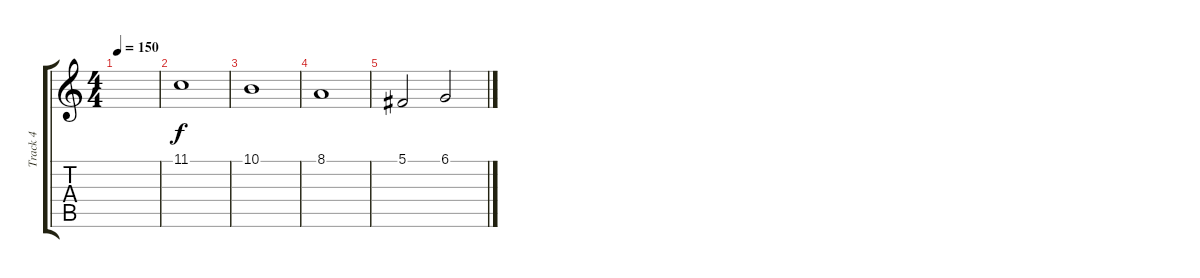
\track ("Track 4" "Track 4") {instrument electricgrandpiano}
\staff {score tabs}
\tuning (Db4 Ab3 E3 B2 Gb2 B1) {hide}
\ts (4 4)
\tempo 150
\clef g2
\ks c
|
11.1.1 |
10.1.1 |
8.1.1 |
5.1.2 6.1.2
